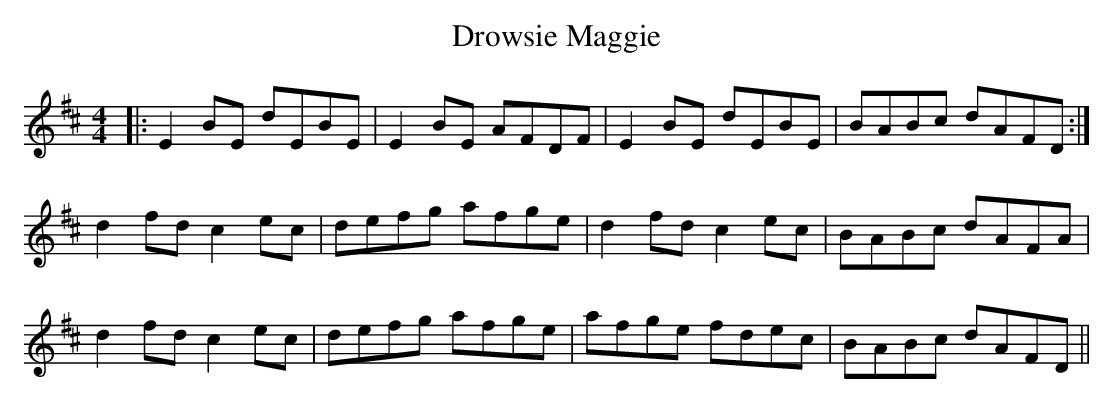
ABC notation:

X:1
T:Drowsie Maggie
M:4/4
L:1/8
K:Edor
|:E2BE dEBE|E2BE AFDF|E2BE dEBE|BABc dAFD:|
K:D
d2fd c2ec|defg afge|d2fd c2ec|BABc dAFA|
d2fd c2ec|defg afge|afge fdec|BABc dAFD||
